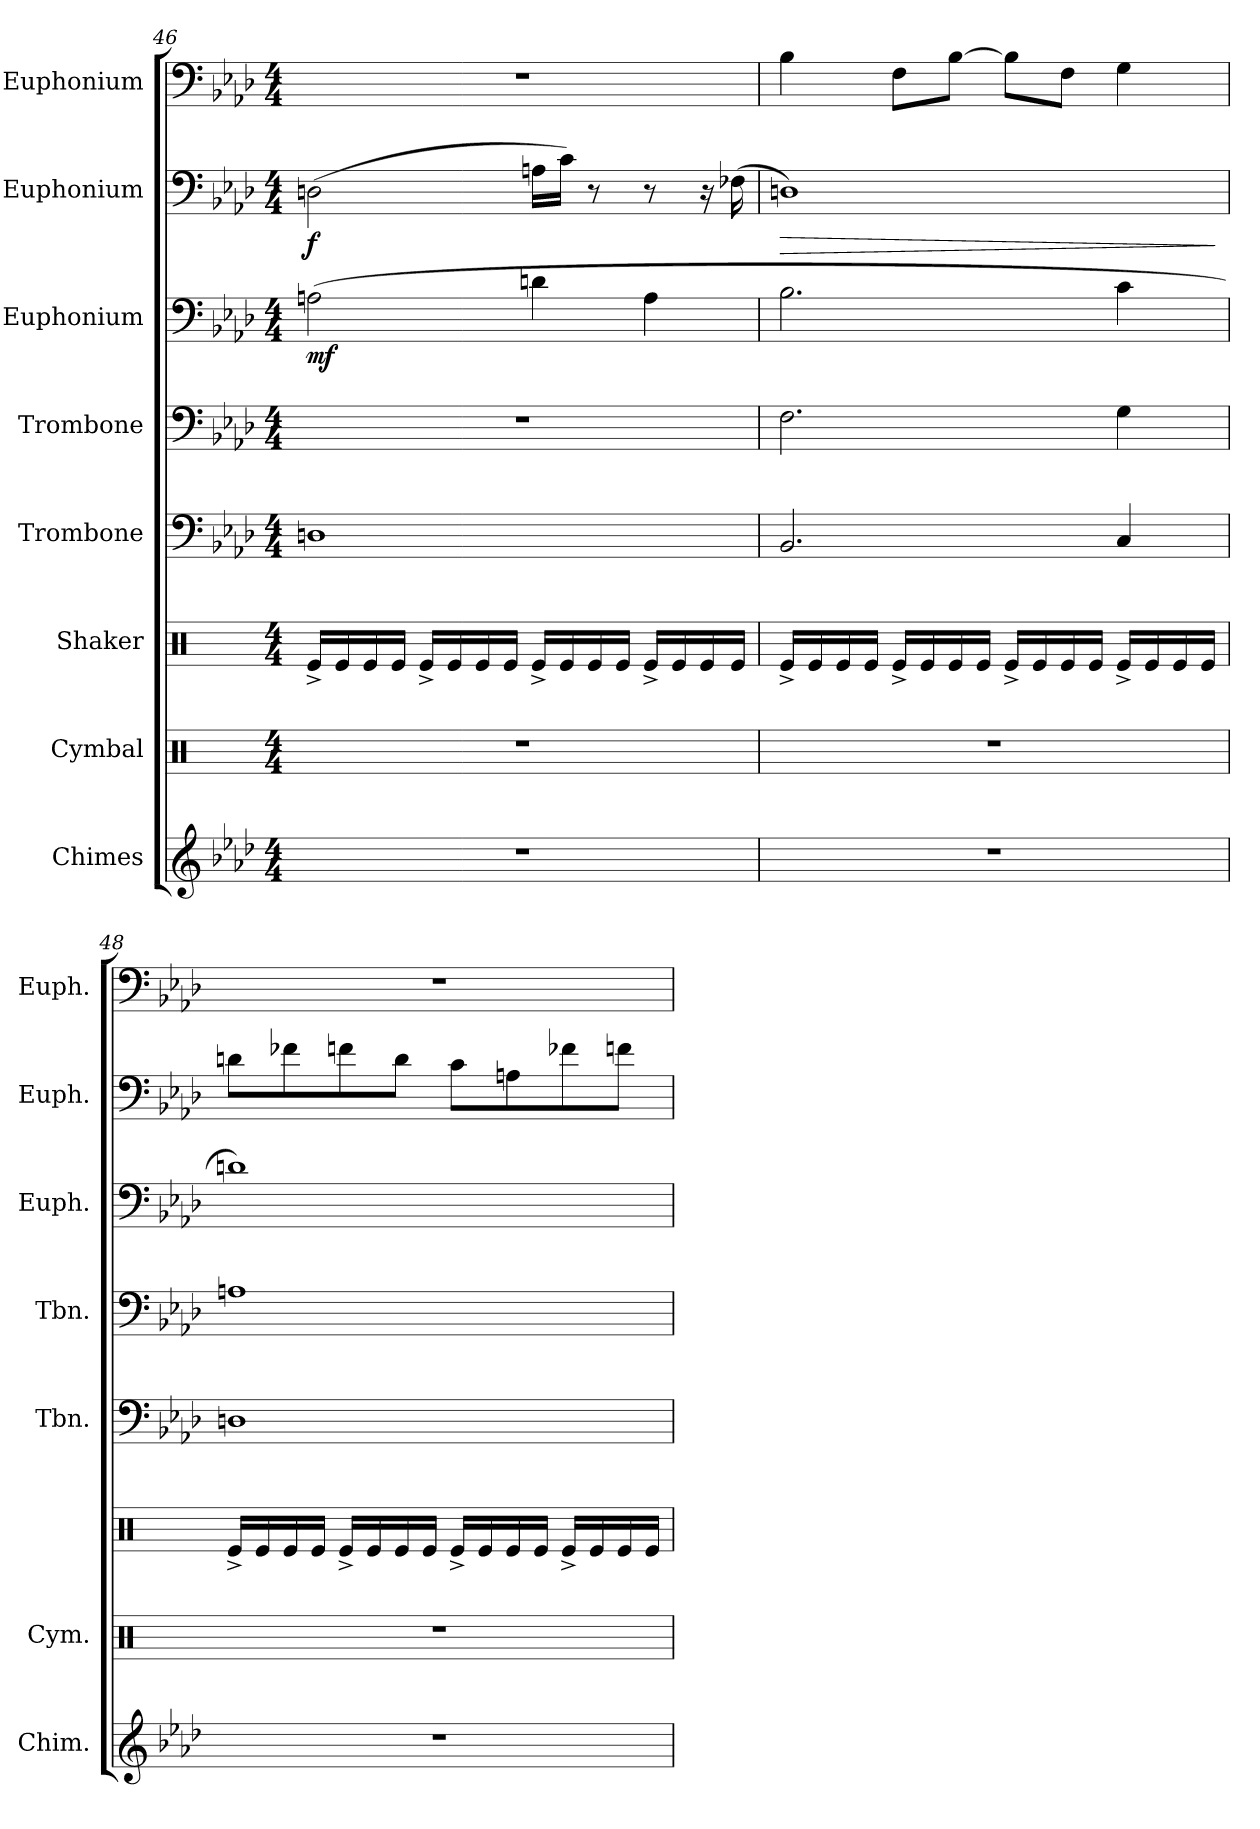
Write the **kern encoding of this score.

**kern	**kern	**kern	**kern	**kern	**kern	**dynam	**kern	**dynam	**kern
*part8	*part7	*part6	*part5	*part4	*part3	*part3	*part2	*part2	*part1
*staff8	*staff7	*staff6	*staff5	*staff4	*staff3	*staff3	*staff2	*staff2	*staff1
*I"Chimes	*I"Cymbal	*I"Shaker	*I"Trombone	*I"Trombone	*I"Euphonium	*	*I"Euphonium	*	*I"Euphonium
*I'Chim.	*I'Cym.	*	*I'Tbn.	*I'Tbn.	*I'Euph.	*	*I'Euph.	*	*I'Euph.
*clefG2	*clefX	*clefX	*clefF4	*clefF4	*clefF4	*	*clefF4	*	*clefF4
*k[b-e-a-d-]	*k[]	*k[]	*k[b-e-a-d-]	*k[b-e-a-d-]	*k[b-e-a-d-]	*	*k[b-e-a-d-]	*	*k[b-e-a-d-]
*M4/4	*M4/4	*M4/4	*M4/4	*M4/4	*M4/4	*	*M4/4	*	*M4/4
=46	=46	=46	=46	=46	=46	=46	=46	=46	=46
!	!	!	!	!	!	!LO:DY:b	!	!LO:DY:b	!
1r	1r	16Re^/LL	1Dn	1r	(>2An\	mf	(>2Dn\	f	1r
.	.	16Re/	.	.	.	.	.	.	.
.	.	16Re/	.	.	.	.	.	.	.
.	.	16Re/JJ	.	.	.	.	.	.	.
.	.	16Re^/LL	.	.	.	.	.	.	.
.	.	16Re/	.	.	.	.	.	.	.
.	.	16Re/	.	.	.	.	.	.	.
.	.	16Re/JJ	.	.	.	.	.	.	.
.	.	16Re^/LL	.	.	4dn\	.	16An\LL	.	.
.	.	16Re/	.	.	.	.	16c\JJ)	.	.
.	.	16Re/	.	.	.	.	8r	.	.
.	.	16Re/JJ	.	.	.	.	.	.	.
.	.	16Re^/LL	.	.	4A\	.	8r	.	.
.	.	16Re/	.	.	.	.	.	.	.
.	.	16Re/	.	.	.	.	16r	.	.
.	.	16Re/JJ	.	.	.	.	(>16F-X\	.	.
!!LO:PB:g=z
=47	=47	=47	=47	=47	=47	=47	=47	=47	=47
!	!	!	!	!	!	!	!	!LO:HP:b	!
1r	1r	16Re^/LL	2.BB-/	2.F\	2.B-\	.	1Dn)	>	4B-\
.	.	16Re/	.	.	.	.	.	.	.
.	.	16Re/	.	.	.	.	.	.	.
.	.	16Re/JJ	.	.	.	.	.	.	.
.	.	16Re^/LL	.	.	.	.	.	.	8F\L
.	.	16Re/	.	.	.	.	.	.	.
.	.	16Re/	.	.	.	.	.	.	[8B-\J
.	.	16Re/JJ	.	.	.	.	.	.	.
.	.	16Re^/LL	.	.	.	.	.	.	8B-\L]
.	.	16Re/	.	.	.	.	.	.	.
.	.	16Re/	.	.	.	.	.	.	8F\J
.	.	16Re/JJ	.	.	.	.	.	.	.
.	.	16Re^/LL	4C/	4G\	4c\	.	.	.	4G\
.	.	16Re/	.	.	.	.	.	.	.
.	.	16Re/	.	.	.	.	.	.	.
.	.	16Re/JJ	.	.	.	.	.	.	.
.	.	.	.	.	.	.	.	]	.
=48	=48	=48	=48	=48	=48	=48	=48	=48	=48
1r	1r	16Re^/LL	1Dn	1An	1dn)	.	8dn\L	.	1r
.	.	16Re/	.	.	.	.	.	.	.
.	.	16Re/	.	.	.	.	8f-X\	.	.
.	.	16Re/JJ	.	.	.	.	.	.	.
.	.	16Re^/LL	.	.	.	.	8fn\	.	.
.	.	16Re/	.	.	.	.	.	.	.
.	.	16Re/	.	.	.	.	8d\J	.	.
.	.	16Re/JJ	.	.	.	.	.	.	.
.	.	16Re^/LL	.	.	.	.	8c\L	.	.
.	.	16Re/	.	.	.	.	.	.	.
.	.	16Re/	.	.	.	.	8An\	.	.
.	.	16Re/JJ	.	.	.	.	.	.	.
.	.	16Re^/LL	.	.	.	.	8f-X\	.	.
.	.	16Re/	.	.	.	.	.	.	.
.	.	16Re/	.	.	.	.	8fn\J	.	.
.	.	16Re/JJ	.	.	.	.	.	.	.
=	=	=	=	=	=	=	=	=	=
*-	*-	*-	*-	*-	*-	*-	*-	*-	*-
